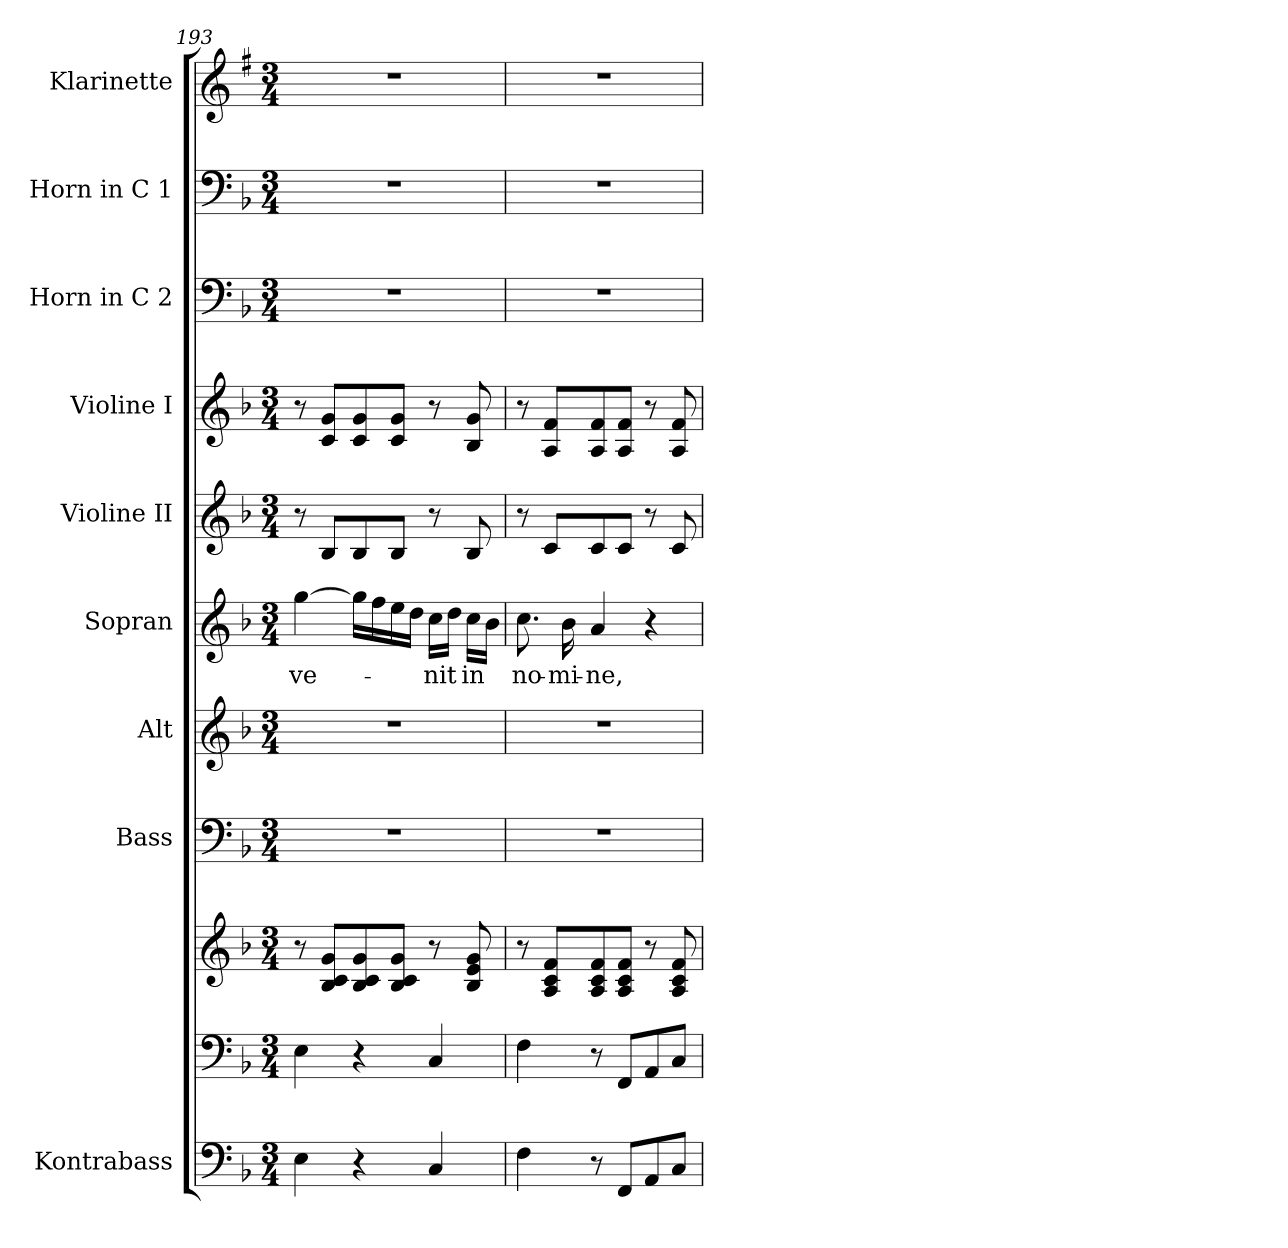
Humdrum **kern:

**kern	**kern	**kern	**kern	**kern	**kern	**text	**kern	**kern	**kern	**kern	**kern
*part10	*part9	*part9	*part8	*part7	*part6	*part6	*part5	*part4	*part3	*part2	*part1
*staff11	*staff10	*staff9	*staff8	*staff7	*staff6	*staff6	*staff5	*staff4	*staff3	*staff2	*staff1
*I"Kontrabass	*	*	*I"Bass	*I"Alt	*I"Sopran	*	*I"Violine II	*I"Violine I	*I"Horn in C 2	*I"Horn in C 1	*I"Klarinette
*I'Kb.	*	*	*I'B.	*I'A.	*I'S.	*	*I'Vl. II	*I'Vl. I	*I'Horn 2	*I'Horn 1	*I'Kl.
!!LO:PB:g=z
*clefF4	*clefF4	*clefG2	*clefF4	*clefG2	*clefG2	*	*clefG2	*clefG2	*clefF4	*clefF4	*clefG2
*ITrd7c12	*	*	*	*	*	*	*	*	*	*	*ITrd1c2
*k[b-]	*k[b-]	*k[b-]	*k[b-]	*k[b-]	*k[b-]	*	*k[b-]	*k[b-]	*k[b-]	*k[b-]	*k[b-]
*F:	*F:	*F:	*F:	*F:	*F:	*	*F:	*F:	*F:	*F:	*F:
*M3/4	*M3/4	*M3/4	*M3/4	*M3/4	*M3/4	*	*M3/4	*M3/4	*M3/4	*M3/4	*M3/4
=193	=193	=193	=193	=193	=193	=193	=193	=193	=193	=193	=193
!	!	!	!	!	!	!LO:LY:b	!	!	!	!	!
4EE\	4E\	8r	2.r	2.r	[4gg\	ve-	8r	8r	2.r	2.r	2.r
.	.	8B-/ 8c/ 8g/L	.	.	.	.	8B-/L	8c/ 8g/L	.	.	.
4r	4r	8B-/ 8c/ 8g/	.	.	16gg\LL]	.	8B-/	8c/ 8g/	.	.	.
.	.	.	.	.	16ff\	.	.	.	.	.	.
.	.	8B-/ 8c/ 8g/J	.	.	16ee\	.	8B-/J	8c/ 8g/J	.	.	.
.	.	.	.	.	16dd\JJ	.	.	.	.	.	.
!	!	!	!	!	!	!LO:LY:b	!	!	!	!	!
4CC/	4C/	8r	.	.	16cc\LL	-nit	8r	8r	.	.	.
.	.	.	.	.	16dd\JJ	.	.	.	.	.	.
!	!	!	!	!	!	!LO:LY:b	!	!	!	!	!
.	.	8B-/ 8e/ 8g/	.	.	16cc\LL	in	8B-/	8B-/ 8g/	.	.	.
.	.	.	.	.	16b-\JJ	.	.	.	.	.	.
=194	=194	=194	=194	=194	=194	=194	=194	=194	=194	=194	=194
!	!	!	!	!	!	!LO:LY:b	!	!	!	!	!
4FF\	4F\	8r	2.r	2.r	8.cc\	no-	8r	8r	2.r	2.r	2.r
.	.	8A/ 8c/ 8f/L	.	.	.	.	8c/L	8A/ 8f/L	.	.	.
!	!	!	!	!	!	!LO:LY:b	!	!	!	!	!
.	.	.	.	.	16b-\	-mi-	.	.	.	.	.
!	!	!	!	!	!	!LO:LY:b	!	!	!	!	!
8r	8r	8A/ 8c/ 8f/	.	.	4a/	-ne,	8c/	8A/ 8f/	.	.	.
8FFF/L	8FF/L	8A/ 8c/ 8f/J	.	.	.	.	8c/J	8A/ 8f/J	.	.	.
8AAA/	8AA/	8r	.	.	4r	.	8r	8r	.	.	.
8CC/J	8C/J	8A/ 8c/ 8f/	.	.	.	.	8c/	8A/ 8f/	.	.	.
=	=	=	=	=	=	=	=	=	=	=	=
*-	*-	*-	*-	*-	*-	*-	*-	*-	*-	*-	*-
